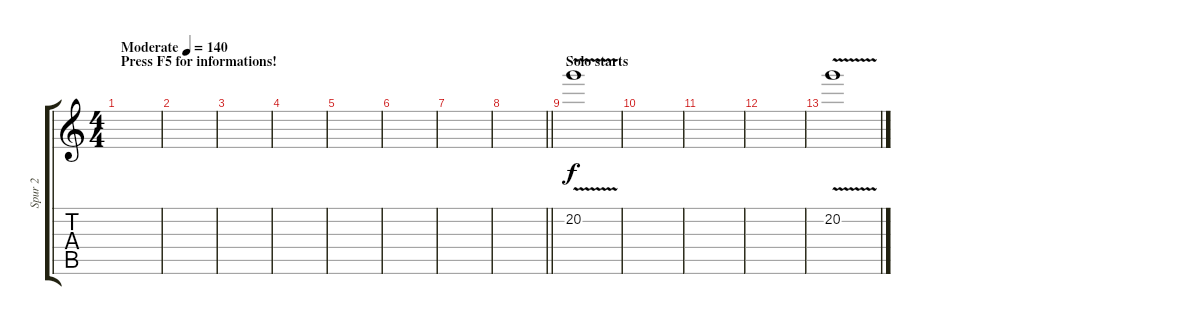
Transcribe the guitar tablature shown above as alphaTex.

\track ("Spur 2" "Spur 2") {instrument distortionguitar}
\staff {score tabs}
\tuning (E4 B3 G3 D3 A2 E2) {hide}
\ts (4 4)
\section ("" "Press F5 for informations!")
\tempo (140 "Moderate")
\clef g2
\ks c
|
|
|
|
|
|
|
\barLineRight lightlight
|
\section ("" "Solo starts")
20.2{v}.1 |
|
|
|
20.2{v}.1
